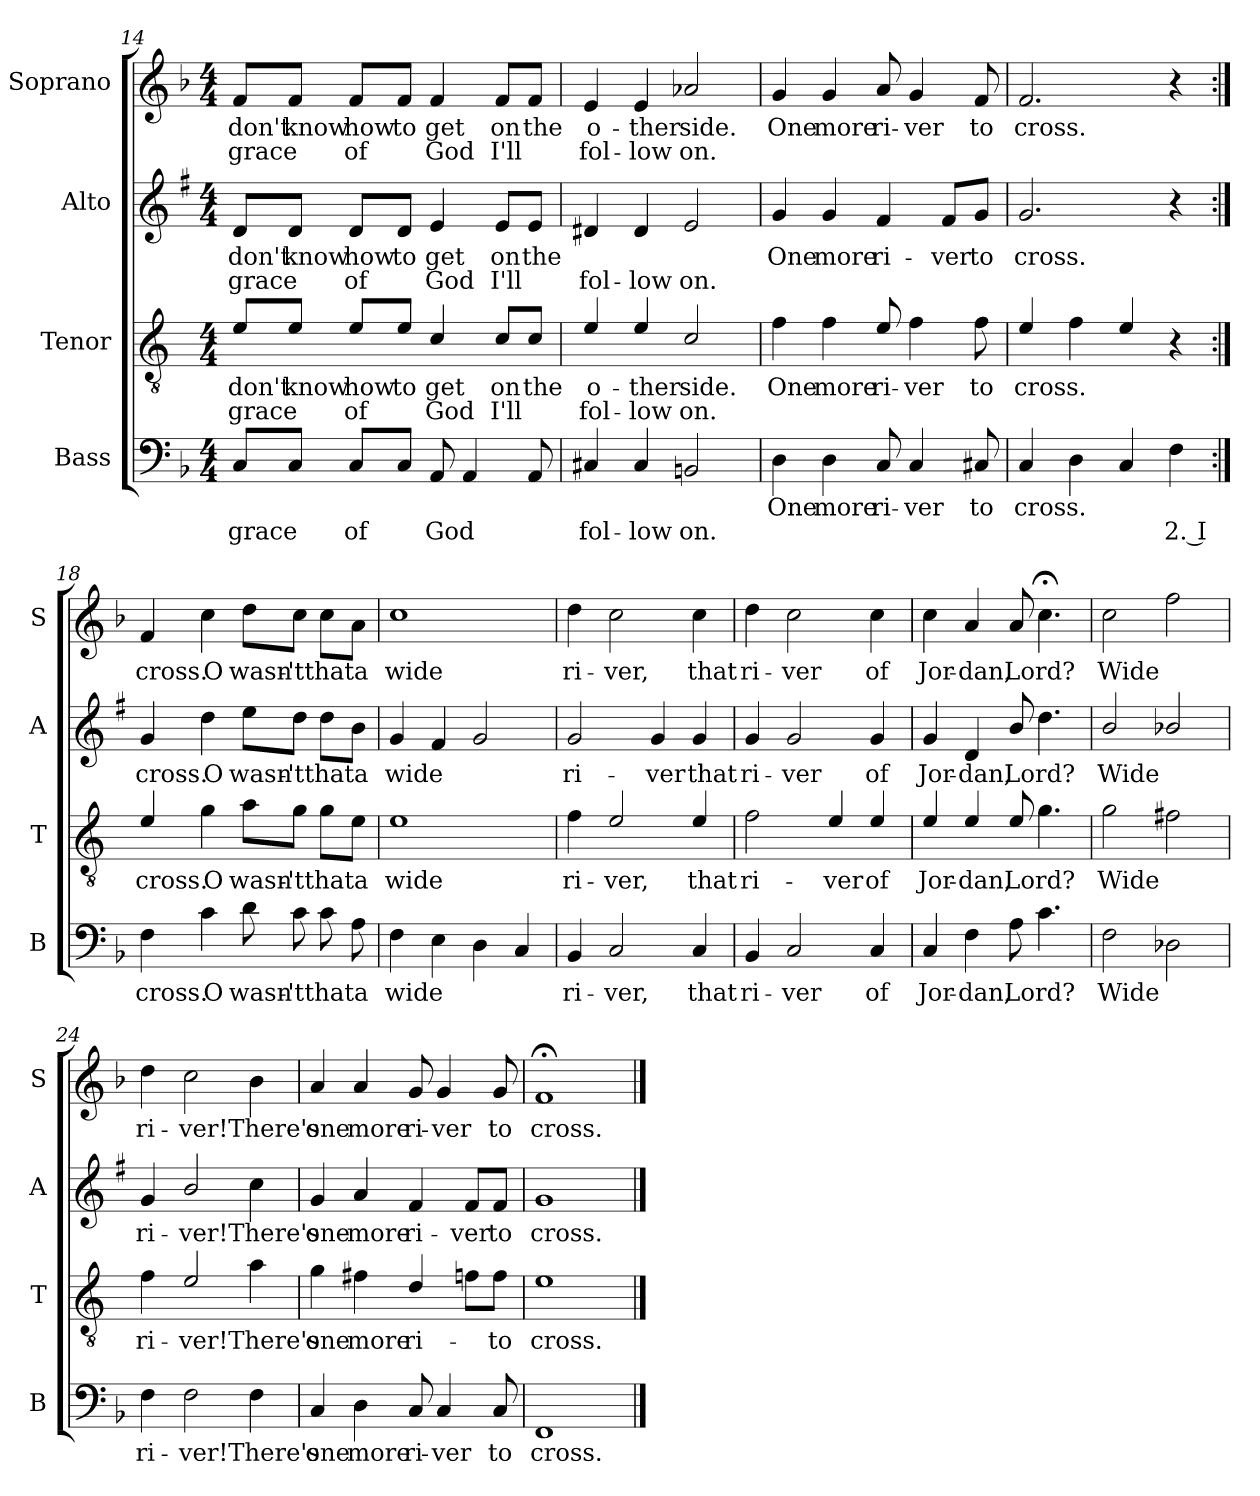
**kern	**text	**text	**kern	**text	**text	**kern	**text	**text	**kern	**text	**text
*part4	*part4	*part4	*part3	*part3	*part3	*part2	*part2	*part2	*part1	*part1	*part1
*staff4	*staff4	*staff4	*staff3	*staff3	*staff3	*staff2	*staff2	*staff2	*staff1	*staff1	*staff1
*I"Bass	*	*	*I"Tenor	*	*	*I"Alto	*	*	*I"Soprano	*	*
*I'B	*	*	*I'T	*	*	*I'A	*	*	*I'S	*	*
*clefF4	*	*	*clefGv2	*	*	*clefG2	*	*	*clefG2	*	*
*	*	*	*ITrd4c7	*	*	*ITrd1c2	*	*	*	*	*
*k[b-]	*	*	*k[b-]	*	*	*k[b-]	*	*	*k[b-]	*	*
*F:	*	*	*F:	*	*	*F:	*	*	*F:	*	*
*M4/4	*	*	*M4/4	*	*	*M4/4	*	*	*M4/4	*	*
=14	=14	=14	=14	=14	=14	=14	=14	=14	=14	=14	=14
!	!	!LO:LY:b	!	!LO:LY:b	!LO:LY:b	!	!LO:LY:b	!LO:LY:b	!	!LO:LY:b	!LO:LY:b
8C/L	.	grace	8A/L	don't	grace	8c/L	don't	grace	8f/L	don't	grace
!	!	!	!	!LO:LY:b	!	!	!LO:LY:b	!	!	!LO:LY:b	!
8C/J	.	.	8A/J	know	.	8c/J	know	.	8f/J	know	.
!	!	!LO:LY:b	!	!LO:LY:b	!LO:LY:b	!	!LO:LY:b	!LO:LY:b	!	!LO:LY:b	!LO:LY:b
8C/L	.	of	8A/L	how	of	8c/L	how	of	8f/L	how	of
!	!	!	!	!LO:LY:b	!	!	!LO:LY:b	!	!	!LO:LY:b	!
8C/J	.	.	8A/J	to	.	8c/J	to	.	8f/J	to	.
!	!	!LO:LY:b	!	!LO:LY:b	!LO:LY:b	!	!LO:LY:b	!LO:LY:b	!	!LO:LY:b	!LO:LY:b
8AA/	.	God	4F/	get	God	4d/	get	God	4f/	get	God
4AA/	.	.	.	.	.	.	.	.	.	.	.
!	!	!	!	!LO:LY:b	!LO:LY:b	!	!LO:LY:b	!LO:LY:b	!	!LO:LY:b	!LO:LY:b
.	.	.	8F/L	on	I'll	8d/L	on	I'll	8f/L	on	I'll
!	!	!	!	!LO:LY:b	!	!	!LO:LY:b	!	!	!LO:LY:b	!
8AA/	.	.	8F/J	the	.	8d/J	the	.	8f/J	the	.
!!LO:PB:g=z
=15	=15	=15	=15	=15	=15	=15	=15	=15	=15	=15	=15
!	!	!LO:LY:b	!	!LO:LY:b	!LO:LY:b	!	!	!LO:LY:b	!	!LO:LY:b	!LO:LY:b
4C#X/	.	fol-	4A/	o-	fol-	4c#X/	.	fol-	4e/	o-	fol-
!	!	!LO:LY:b	!	!LO:LY:b	!LO:LY:b	!	!	!LO:LY:b	!	!LO:LY:b	!LO:LY:b
4C#/	.	-low	4A/	-ther	-low	4c#/	.	-low	4e/	-ther	-low
!	!	!LO:LY:b	!	!LO:LY:b	!LO:LY:b	!	!	!LO:LY:b	!	!LO:LY:b	!LO:LY:b
2BBn/	.	on.	2F/	side.	on.	2d/	.	on.	2a-X/	side.	on.
=16	=16	=16	=16	=16	=16	=16	=16	=16	=16	=16	=16
!	!LO:LY:b	!	!	!LO:LY:b	!	!	!LO:LY:b	!	!	!LO:LY:b	!
4D\	One	.	4B-\	One	.	4f/	One	.	4g/	One	.
!	!LO:LY:b	!	!	!LO:LY:b	!	!	!LO:LY:b	!	!	!LO:LY:b	!
4D\	more	.	4B-\	more	.	4f/	more	.	4g/	more	.
!	!LO:LY:b	!	!	!LO:LY:b	!	!	!LO:LY:b	!	!	!LO:LY:b	!
8C/	ri-	.	8A/	ri-	.	4e/	ri-	.	8a/	ri-	.
!	!LO:LY:b	!	!	!LO:LY:b	!	!	!	!	!	!LO:LY:b	!
4C/	-ver	.	4B-\	-ver	.	.	.	.	4g/	-ver	.
!	!	!	!	!	!	!	!LO:LY:b	!	!	!	!
.	.	.	.	.	.	8e/L	-ver	.	.	.	.
!	!LO:LY:b	!	!	!LO:LY:b	!	!	!LO:LY:b	!	!	!LO:LY:b	!
8C#X/	to	.	8B-\	to	.	8f/J	to	.	8f/	to	.
=17	=17	=17	=17	=17	=17	=17	=17	=17	=17	=17	=17
!	!LO:LY:b	!	!	!LO:LY:b	!	!	!LO:LY:b	!	!	!LO:LY:b	!
4C/	cross.	.	4A/	cross.	.	2.f/	cross.	.	2.f/	cross.	.
4D\	.	.	4B-\	.	.	.	.	.	.	.	.
4C/	.	.	4A/	.	.	.	.	.	.	.	.
!	!	!LO:LY:b	!	!	!	!	!	!	!	!	!
4F\	.	2. I	4r	.	.	4r	.	.	4r	.	.
=18:|!	=18:|!	=18:|!	=18:|!	=18:|!	=18:|!	=18:|!	=18:|!	=18:|!	=18:|!	=18:|!	=18:|!
!	!LO:LY:b	!	!	!LO:LY:b	!	!	!LO:LY:b	!	!	!LO:LY:b	!
4F\	cross.	.	4A/	cross.	.	4f/	cross.	.	4f/	cross.	.
!	!LO:LY:b	!	!	!LO:LY:b	!	!	!LO:LY:b	!	!	!LO:LY:b	!
4c\	O	.	4c\	O	.	4cc\	O	.	4cc\	O	.
!	!LO:LY:b	!	!	!LO:LY:b	!	!	!LO:LY:b	!	!	!LO:LY:b	!
8d\	wasn-	.	8d\L	wasn-	.	8dd\L	wasn-	.	8dd\L	wasn-	.
!	!LO:LY:b	!	!	!LO:LY:b	!	!	!LO:LY:b	!	!	!LO:LY:b	!
8c\	-'t	.	8c\J	-'t	.	8cc\J	-'t	.	8cc\J	-'t	.
!	!LO:LY:b	!	!	!LO:LY:b	!	!	!LO:LY:b	!	!	!LO:LY:b	!
8c\	that	.	8c\L	that	.	8cc\L	that	.	8cc\L	that	.
!	!LO:LY:b	!	!	!LO:LY:b	!	!	!LO:LY:b	!	!	!LO:LY:b	!
8A\	a	.	8A\J	a	.	8a\J	a	.	8a\J	a	.
!!LO:LB:g=z
=19	=19	=19	=19	=19	=19	=19	=19	=19	=19	=19	=19
!	!LO:LY:b	!	!	!LO:LY:b	!	!	!LO:LY:b	!	!	!LO:LY:b	!
4F\	wide	.	1A	wide	.	4f/	wide	.	1cc	wide	.
4E\	.	.	.	.	.	4e/	.	.	.	.	.
4D\	.	.	.	.	.	2f/	.	.	.	.	.
4C/	.	.	.	.	.	.	.	.	.	.	.
=20	=20	=20	=20	=20	=20	=20	=20	=20	=20	=20	=20
!	!LO:LY:b	!	!	!LO:LY:b	!	!	!LO:LY:b	!	!	!LO:LY:b	!
4BB-/	ri-	.	4B-\	ri-	.	2f/	ri-	.	4dd\	ri-	.
!	!LO:LY:b	!	!	!LO:LY:b	!	!	!	!	!	!LO:LY:b	!
2C/	-ver,	.	2A/	-ver,	.	.	.	.	2cc\	-ver,	.
!	!	!	!	!	!	!	!LO:LY:b	!	!	!	!
.	.	.	.	.	.	4f/	-ver	.	.	.	.
!	!LO:LY:b	!	!	!LO:LY:b	!	!	!LO:LY:b	!	!	!LO:LY:b	!
4C/	that	.	4A/	that	.	4f/	that	.	4cc\	that	.
=21	=21	=21	=21	=21	=21	=21	=21	=21	=21	=21	=21
!	!LO:LY:b	!	!	!LO:LY:b	!	!	!LO:LY:b	!	!	!LO:LY:b	!
4BB-/	ri-	.	2B-\	ri-	.	4f/	ri-	.	4dd\	ri-	.
!	!LO:LY:b	!	!	!	!	!	!LO:LY:b	!	!	!LO:LY:b	!
2C/	-ver	.	.	.	.	2f/	-ver	.	2cc\	-ver	.
!	!	!	!	!LO:LY:b	!	!	!	!	!	!	!
.	.	.	4A/	-ver	.	.	.	.	.	.	.
!	!LO:LY:b	!	!	!LO:LY:b	!	!	!LO:LY:b	!	!	!LO:LY:b	!
4C/	of	.	4A/	of	.	4f/	of	.	4cc\	of	.
=22	=22	=22	=22	=22	=22	=22	=22	=22	=22	=22	=22
!	!LO:LY:b	!	!	!LO:LY:b	!	!	!LO:LY:b	!	!	!LO:LY:b	!
4C/	Jor-	.	4A/	Jor-	.	4f/	Jor-	.	4cc\	Jor-	.
!	!LO:LY:b	!	!	!LO:LY:b	!	!	!LO:LY:b	!	!	!LO:LY:b	!
4F\	-dan,	.	4A/	-dan,	.	4c/	-dan,	.	4a/	-dan,	.
!	!LO:LY:b	!	!	!LO:LY:b	!	!	!LO:LY:b	!	!	!LO:LY:b	!
8A\	Lord?	.	8A/	Lord?	.	8a/	Lord?	.	8a/	Lord?	.
4.c\	.	.	4.c\	.	.	4.cc\	.	.	4.cc;<\	.	.
!!LO:LB:g=z
=23	=23	=23	=23	=23	=23	=23	=23	=23	=23	=23	=23
!	!LO:LY:b	!	!	!LO:LY:b	!	!	!LO:LY:b	!	!	!LO:LY:b	!
2F\	Wide	.	2c\	Wide	.	2a/	Wide	.	2cc\	Wide	.
2D-X\	.	.	2Bn\	.	.	2a-X/	.	.	2ff\	.	.
=24	=24	=24	=24	=24	=24	=24	=24	=24	=24	=24	=24
!	!LO:LY:b	!	!	!LO:LY:b	!	!	!LO:LY:b	!	!	!LO:LY:b	!
4F\	ri-	.	4B-\	ri-	.	4f/	ri-	.	4dd\	ri-	.
!	!LO:LY:b	!	!	!LO:LY:b	!	!	!LO:LY:b	!	!	!LO:LY:b	!
2F\	-ver!	.	2A/	-ver!	.	2a/	-ver!	.	2cc\	-ver!	.
!	!LO:LY:b	!	!	!LO:LY:b	!	!	!LO:LY:b	!	!	!LO:LY:b	!
4F\	There's	.	4d\	There's	.	4b-\	There's	.	4b-\	There's	.
=25	=25	=25	=25	=25	=25	=25	=25	=25	=25	=25	=25
!	!LO:LY:b	!	!	!LO:LY:b	!	!	!LO:LY:b	!	!	!LO:LY:b	!
4C/	one	.	4c\	one	.	4f/	one	.	4a/	one	.
!	!LO:LY:b	!	!	!LO:LY:b	!	!	!LO:LY:b	!	!	!LO:LY:b	!
4D\	more	.	4Bn\	more	.	4g/	more	.	4a/	more	.
!	!LO:LY:b	!	!	!LO:LY:b	!	!	!LO:LY:b	!	!	!LO:LY:b	!
8C/	ri-	.	4G/	ri-	.	4e/	ri-	.	8g/	ri-	.
!	!LO:LY:b	!	!	!	!	!	!	!	!	!LO:LY:b	!
4C/	-ver	.	.	.	.	.	.	.	4g/	-ver	.
!	!	!	!	!	!	!	!LO:LY:b	!	!	!	!
.	.	.	8B-X\L	.	.	8e/L	-ver	.	.	.	.
!	!LO:LY:b	!	!	!LO:LY:b	!	!	!LO:LY:b	!	!	!LO:LY:b	!
8C/	to	.	8B-\J	-to	.	8e/J	to	.	8g/	to	.
=26	=26	=26	=26	=26	=26	=26	=26	=26	=26	=26	=26
!	!LO:LY:b	!	!	!LO:LY:b	!	!	!LO:LY:b	!	!	!LO:LY:b	!
1FF	cross.	.	1A	cross.	.	1f	cross.	.	1f;<	cross.	.
==	==	==	==	==	==	==	==	==	==	==	==
*-	*-	*-	*-	*-	*-	*-	*-	*-	*-	*-	*-
